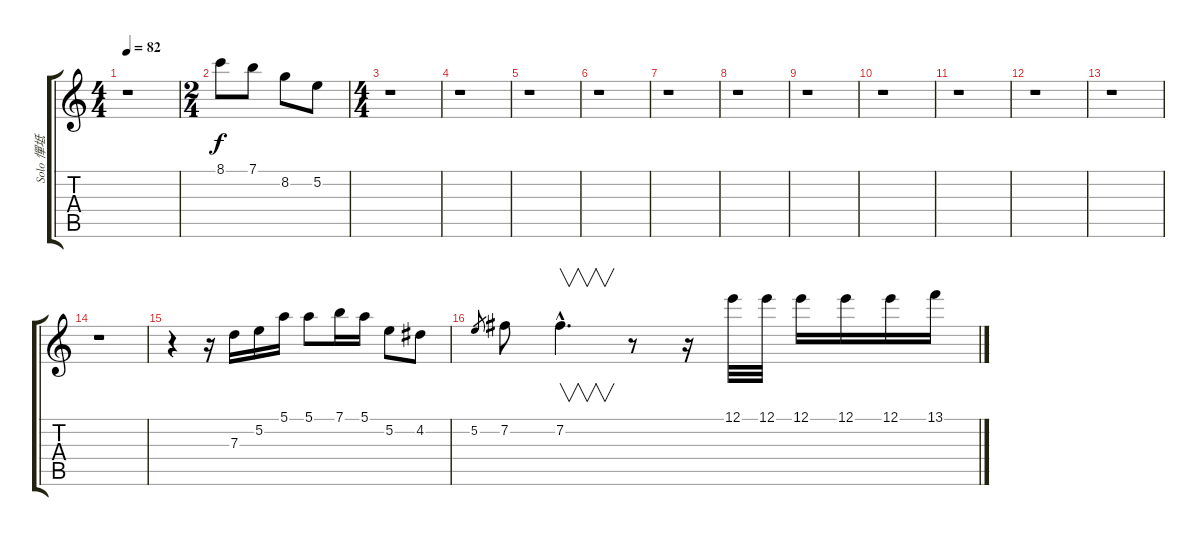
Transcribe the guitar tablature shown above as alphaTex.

\track ("Solo 憚坻" "Solo 憚坻") {instrument distortionguitar}
\staff {score tabs}
\tuning (E4 B3 G3 D3 A2 E2) {hide}
\ts (4 4)
\tempo 82
\clef g2
\ks c
r.1{dy f} |
\ts (2 4)
8.1.8{instrument acousticguitarnylon} 7.1.8 8.2.8 5.2.8 |
\ts (4 4)
r.1{instrument distortionguitar} |
r.1 |
r.1 |
r.1 |
r.1 |
r.1 |
r.1 |
r.1 |
r.1 |
r.1 |
r.1 |
r.1 |
r.4{volume 16 instrument acousticguitarsteel} r.16 7.3.16 5.2.16 5.1.16 5.1.8 7.1.16 5.1.16 5.2.8 4.2.8 |
5.2.8{gr} 7.2.8 7.2{hac}.4{v d} r.8 r.16 12.1.32 12.1.32 12.1.16 12.1.16 12.1.16 13.1.16
